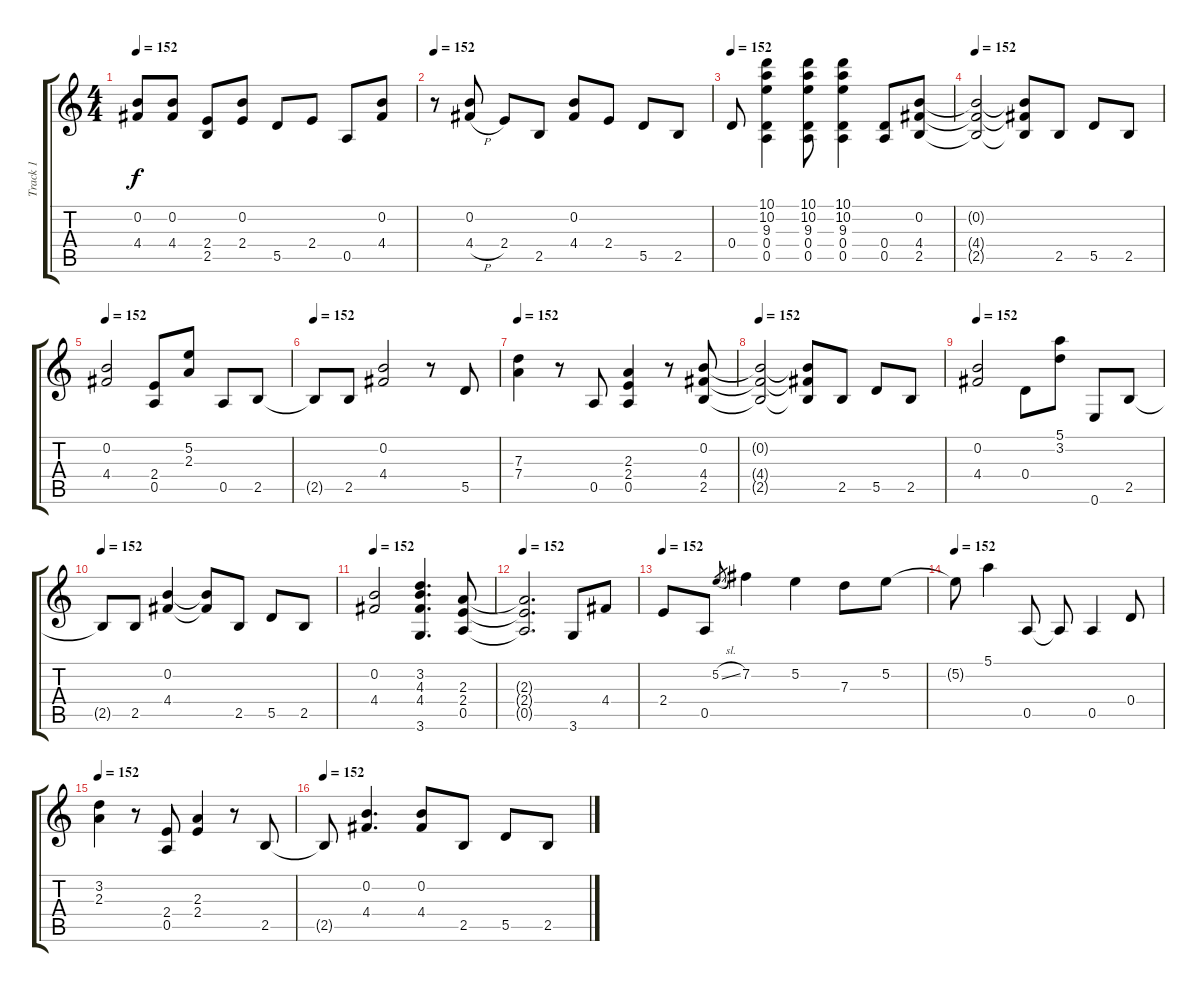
\track ("Track 1" "Track 1") {instrument overdrivenguitar}
\staff {score tabs}
\tuning (E4 B3 G3 D3 A2 E2) {hide}
\ts (4 4)
\tempo 152
\clef g2
\ks c
(0.2 4.4).8{dy f} (0.2 4.4).8 (2.4 2.5).8 (0.2 2.4).8 5.5.8 2.4.8 0.5.8 (0.2 4.4).8 |
\tempo 152
r.8 (0.2 4.4{h}).8 2.4.8 2.5.8 (0.2 4.4).8 2.4.8 5.5.8 2.5.8 |
\tempo 152
0.4.8 (10.1 10.2 9.3 0.4 0.5).4 (10.1 10.2 9.3 0.4 0.5).8 (10.1 10.2 9.3 0.4 0.5).4 (0.4 0.5).8 (0.2 4.4 2.5).8 |
\tempo 152
(0.2{t} 4.4{t} 2.5{t}).2 (0.2{t} 4.4{t} 2.5{t}).8 2.5.8 5.5.8 2.5.8 |
\tempo 152
(0.2 4.4).2 (2.4 0.5).8 (5.2 2.3).8 0.5.8 2.5.8 |
\tempo 152
2.5{t}.8 2.5.8 (0.2 4.4).2 r.8 5.5.8 |
\tempo 152
(7.3 7.4).4 r.8 0.5.8 (2.3 2.4 0.5).4 r.8 (0.2 4.4 2.5).8 |
\tempo 152
(0.2{t} 4.4{t} 2.5{t}).2 (0.2{t} 4.4{t} 2.5{t}).8 2.5.8 5.5.8 2.5.8 |
\tempo 152
(0.2 4.4).2 0.4.8 (5.1 3.2).8 0.6.8 2.5.8 |
\tempo 152
2.5{t}.8 2.5.8 (0.2 4.4).4 (0.2{t} 4.4{t}).8 2.5.8 5.5.8 2.5.8 |
\tempo 152
(0.2 4.4).2 (3.2 4.3 4.4 3.6).4{d} (2.3 2.4 0.5).8 |
\tempo 152
(2.3{t} 2.4{t} 0.5{t}).2{d} 3.6.8 4.4.8 |
\tempo 152
2.4.8 0.5.8 5.2{sl}.8{gr} 7.2.4 5.2.4 7.3.8 5.2.8 |
\tempo 152
5.2{t}.8 5.1.4 0.5.8 0.5{t}.8 0.5.4 0.4.8 |
\tempo 152
(3.2 2.3).4 r.8 (2.4 0.5).8 (2.3 2.4).4 r.8 2.5.8 |
\tempo 152
2.5{t}.8 (0.2 4.4).4{d} (0.2 4.4).8 2.5.8 5.5.8 2.5.8
